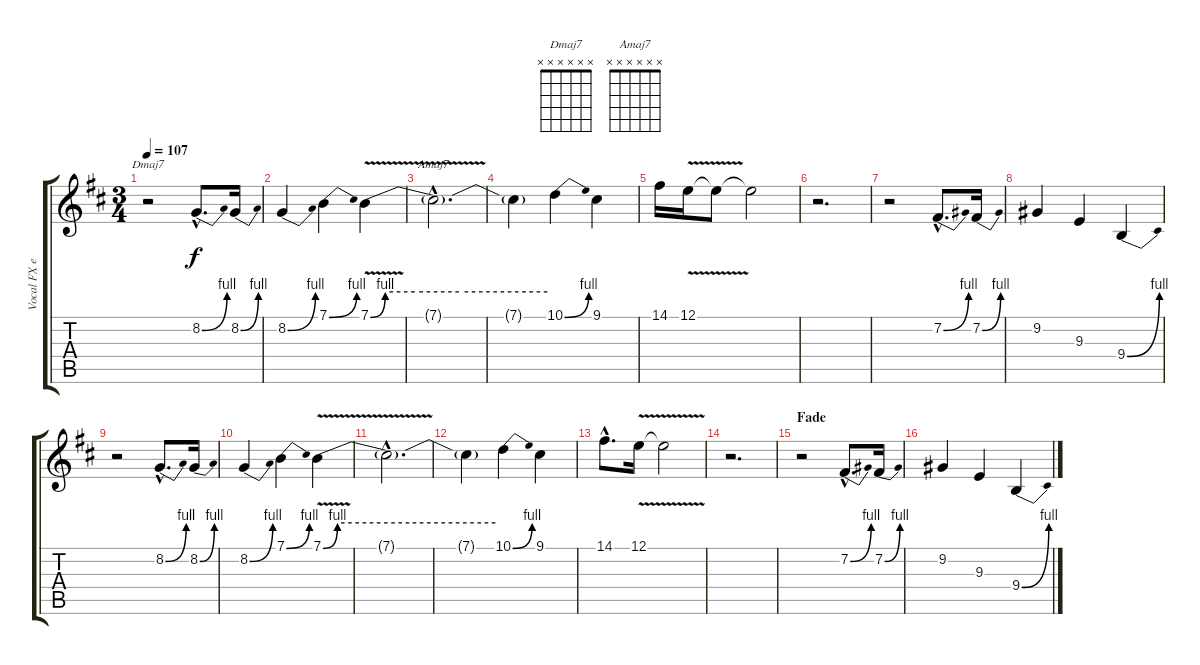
\track ("Vocal FX echo" "Vocal FX e") {instrument stringensemble1}
\staff {score tabs}
\tuning (E4 B3 G3 D3 A2 E2) {hide}
\chord ("Dmaj7" x x x x x x)
\chord ("Amaj7" x x x x x x)
\ts (3 4)
\tempo 107
\clef g2
\ks d
r.2{ch "Dmaj7" dy f} 8.2{be (bend 0 0 60 4) hac}.8{d} 8.2{be (bend 0 0 60 4)}.16 |
8.2{be (bend 0 0 60 4)}.4 7.1{be (bend 0 0 60 4)}.4 7.1{be (custom 0 0 5 4 15 4 30 4 60 4) v}.4 |
7.1{hac t}.2{d ch "Amaj7"} |
7.1{t}.4 10.1{be (bend 0 0 60 4)}.4 9.1.4 |
14.1.16 12.1{v}.16 12.1{t}.8 12.1{t}.2 |
r.2{d} |
r.2 7.2{be (bend 0 0 60 4) hac}.8{d} 7.2{be (bend 0 0 60 4)}.16 |
9.2.4 9.3.4 9.4{be (bend 0 0 60 4)}.4 |
r.2 8.2{be (bend 0 0 60 4) hac}.8{d} 8.2{be (bend 0 0 60 4)}.16 |
8.2{be (bend 0 0 60 4)}.4 7.1{be (bend 0 0 60 4)}.4 7.1{be (custom 0 0 5 4 15 4 30 4 60 4) v}.4 |
7.1{hac t}.2{d} |
7.1{t}.4 10.1{be (bend 0 0 60 4)}.4 9.1.4 |
14.1{hac}.8{d} 12.1{v}.16 12.1{t}.2 |
r.2{d} |
\section ("" "Fade")
r.2{volume 6} 7.2{be (bend 0 0 60 4) hac}.8{d} 7.2{be (bend 0 0 60 4)}.16 |
9.2.4 9.3.4 9.4{be (bend 0 0 60 4)}.4
